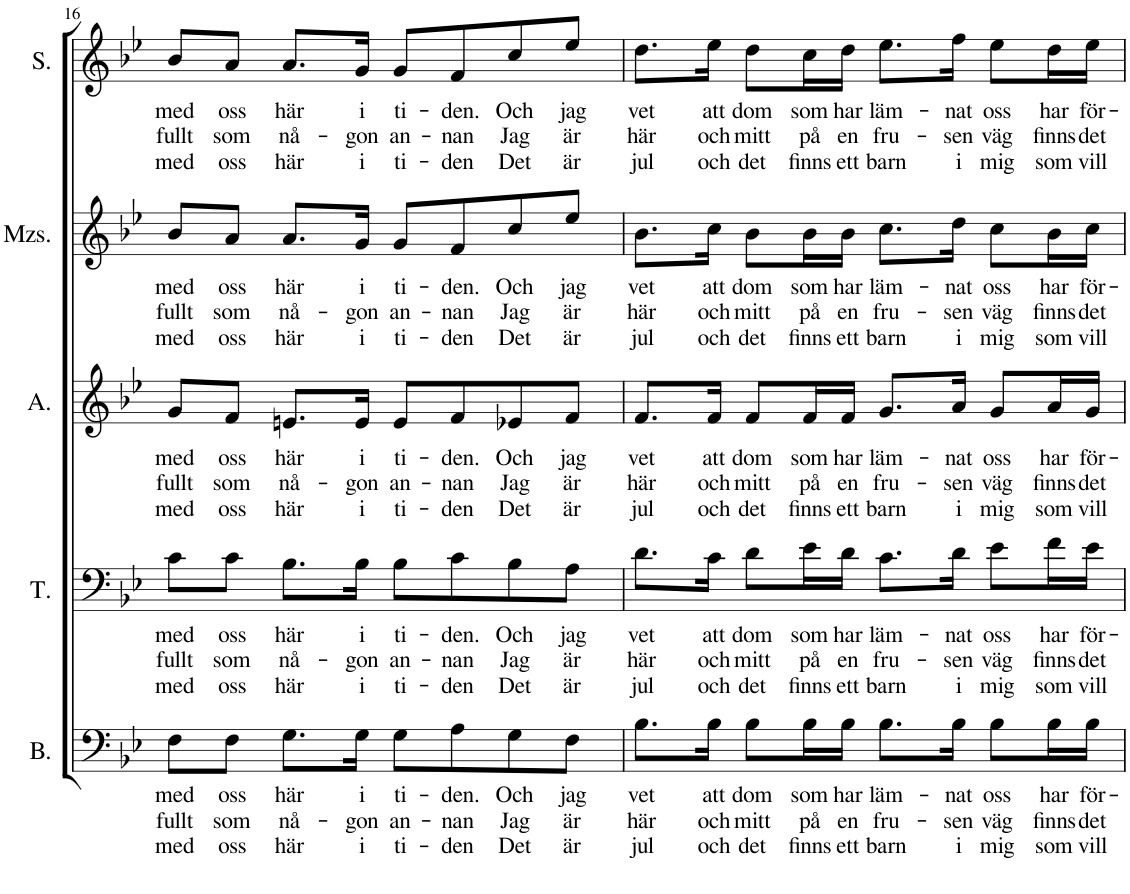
**kern	**text	**text	**text	**kern	**text	**text	**text	**kern	**text	**text	**text	**kern	**text	**text	**text	**kern	**text	**text	**text
*part5	*part5	*part5	*part5	*part4	*part4	*part4	*part4	*part3	*part3	*part3	*part3	*part2	*part2	*part2	*part2	*part1	*part1	*part1	*part1
*staff5	*staff5	*staff5	*staff5	*staff4	*staff4	*staff4	*staff4	*staff3	*staff3	*staff3	*staff3	*staff2	*staff2	*staff2	*staff2	*staff1	*staff1	*staff1	*staff1
*I"Bass	*	*	*	*I"Tenor	*	*	*	*I"Alto	*	*	*	*I"Mezzo-soprano	*	*	*	*I"Soprano	*	*	*
*I'B.	*	*	*	*I'T.	*	*	*	*I'A.	*	*	*	*I'Mzs.	*	*	*	*I'S.	*	*	*
!!LO:PB:g=z
*clefF4	*	*	*	*clefF4	*	*	*	*clefG2	*	*	*	*clefG2	*	*	*	*clefG2	*	*	*
*k[b-e-]	*	*	*	*k[b-e-]	*	*	*	*k[b-e-]	*	*	*	*k[b-e-]	*	*	*	*k[b-e-]	*	*	*
*M4/4	*	*	*	*M4/4	*	*	*	*M4/4	*	*	*	*M4/4	*	*	*	*M4/4	*	*	*
*met(c)	*	*	*	*met(c)	*	*	*	*met(c)	*	*	*	*met(c)	*	*	*	*met(c)	*	*	*
=16	=16	=16	=16	=16	=16	=16	=16	=16	=16	=16	=16	=16	=16	=16	=16	=16	=16	=16	=16
!	!LO:LY:b	!LO:LY:b	!LO:LY:b	!	!LO:LY:b	!LO:LY:b	!LO:LY:b	!	!LO:LY:b	!LO:LY:b	!LO:LY:b	!	!LO:LY:b	!LO:LY:b	!LO:LY:b	!	!LO:LY:b	!LO:LY:b	!LO:LY:b
8F\L	med	fullt	med	8c\L	med	fullt	med	8g/L	med	fullt	med	8b-/L	med	fullt	med	8b-/L	med	fullt	med
!	!LO:LY:b	!LO:LY:b	!LO:LY:b	!	!LO:LY:b	!LO:LY:b	!LO:LY:b	!	!LO:LY:b	!LO:LY:b	!LO:LY:b	!	!LO:LY:b	!LO:LY:b	!LO:LY:b	!	!LO:LY:b	!LO:LY:b	!LO:LY:b
8F\J	oss	som	oss	8c\J	oss	som	oss	8f/J	oss	som	oss	8a/J	oss	som	oss	8a/J	oss	som	oss
!	!LO:LY:b	!LO:LY:b	!LO:LY:b	!	!LO:LY:b	!LO:LY:b	!LO:LY:b	!	!LO:LY:b	!LO:LY:b	!LO:LY:b	!	!LO:LY:b	!LO:LY:b	!LO:LY:b	!	!LO:LY:b	!LO:LY:b	!LO:LY:b
8.G\L	här	nå-	här	8.B-\L	här	nå-	här	8.en/L	här	nå-	här	8.a/L	här	nå-	här	8.a/L	här	nå-	här
!	!LO:LY:b	!LO:LY:b	!LO:LY:b	!	!LO:LY:b	!LO:LY:b	!LO:LY:b	!	!LO:LY:b	!LO:LY:b	!LO:LY:b	!	!LO:LY:b	!LO:LY:b	!LO:LY:b	!	!LO:LY:b	!LO:LY:b	!LO:LY:b
16G\Jk	i	-gon	i	16B-\Jk	i	-gon	i	16e/Jk	i	-gon	i	16g/Jk	i	-gon	i	16g/Jk	i	-gon	i
!	!LO:LY:b	!LO:LY:b	!LO:LY:b	!	!LO:LY:b	!LO:LY:b	!LO:LY:b	!	!LO:LY:b	!LO:LY:b	!LO:LY:b	!	!LO:LY:b	!LO:LY:b	!LO:LY:b	!	!LO:LY:b	!LO:LY:b	!LO:LY:b
8G\L	ti-	an-	ti-	8B-\L	ti-	an-	ti-	8e/L	ti-	an-	ti-	8g/L	ti-	an-	ti-	8g/L	ti-	an-	ti-
!	!LO:LY:b	!LO:LY:b	!LO:LY:b	!	!LO:LY:b	!LO:LY:b	!LO:LY:b	!	!LO:LY:b	!LO:LY:b	!LO:LY:b	!	!LO:LY:b	!LO:LY:b	!LO:LY:b	!	!LO:LY:b	!LO:LY:b	!LO:LY:b
8A\	-den.	-nan	-den	8c\	-den.	-nan	-den	8f/	-den.	-nan	-den	8f/	-den.	-nan	-den	8f/	-den.	-nan	-den
!	!LO:LY:b	!LO:LY:b	!LO:LY:b	!	!LO:LY:b	!LO:LY:b	!LO:LY:b	!	!LO:LY:b	!LO:LY:b	!LO:LY:b	!	!LO:LY:b	!LO:LY:b	!LO:LY:b	!	!LO:LY:b	!LO:LY:b	!LO:LY:b
8G\	Och	Jag	Det	8B-\	Och	Jag	Det	8e-X/	Och	Jag	Det	8cc/	Och	Jag	Det	8cc/	Och	Jag	Det
!	!LO:LY:b	!LO:LY:b	!LO:LY:b	!	!LO:LY:b	!LO:LY:b	!LO:LY:b	!	!LO:LY:b	!LO:LY:b	!LO:LY:b	!	!LO:LY:b	!LO:LY:b	!LO:LY:b	!	!LO:LY:b	!LO:LY:b	!LO:LY:b
8F\J	jag	är	är	8A\J	jag	är	är	8f/J	jag	är	är	8ee-/J	jag	är	är	8ee-/J	jag	är	är
=17	=17	=17	=17	=17	=17	=17	=17	=17	=17	=17	=17	=17	=17	=17	=17	=17	=17	=17	=17
!	!LO:LY:b	!LO:LY:b	!LO:LY:b	!	!LO:LY:b	!LO:LY:b	!LO:LY:b	!	!LO:LY:b	!LO:LY:b	!LO:LY:b	!	!LO:LY:b	!LO:LY:b	!LO:LY:b	!	!LO:LY:b	!LO:LY:b	!LO:LY:b
8.B-\L	vet	här	jul	8.d\L	vet	här	jul	8.f/L	vet	här	jul	8.b-\L	vet	här	jul	8.dd\L	vet	här	jul
!	!LO:LY:b	!LO:LY:b	!LO:LY:b	!	!LO:LY:b	!LO:LY:b	!LO:LY:b	!	!LO:LY:b	!LO:LY:b	!LO:LY:b	!	!LO:LY:b	!LO:LY:b	!LO:LY:b	!	!LO:LY:b	!LO:LY:b	!LO:LY:b
16B-\Jk	att	och	och	16c\Jk	att	och	och	16f/Jk	att	och	och	16cc\Jk	att	och	och	16ee-\Jk	att	och	och
!	!LO:LY:b	!LO:LY:b	!LO:LY:b	!	!LO:LY:b	!LO:LY:b	!LO:LY:b	!	!LO:LY:b	!LO:LY:b	!LO:LY:b	!	!LO:LY:b	!LO:LY:b	!LO:LY:b	!	!LO:LY:b	!LO:LY:b	!LO:LY:b
8B-\L	dom	mitt	det	8d\L	dom	mitt	det	8f/L	dom	mitt	det	8b-\L	dom	mitt	det	8dd\L	dom	mitt	det
!	!LO:LY:b	!LO:LY:b	!LO:LY:b	!	!LO:LY:b	!LO:LY:b	!LO:LY:b	!	!LO:LY:b	!LO:LY:b	!LO:LY:b	!	!LO:LY:b	!LO:LY:b	!LO:LY:b	!	!LO:LY:b	!LO:LY:b	!LO:LY:b
16B-\L	som	på	finns	16e-\L	som	på	finns	16f/L	som	på	finns	16b-\L	som	på	finns	16cc\L	som	på	finns
!	!LO:LY:b	!LO:LY:b	!LO:LY:b	!	!LO:LY:b	!LO:LY:b	!LO:LY:b	!	!LO:LY:b	!LO:LY:b	!LO:LY:b	!	!LO:LY:b	!LO:LY:b	!LO:LY:b	!	!LO:LY:b	!LO:LY:b	!LO:LY:b
16B-\JJ	har	en	ett	16d\JJ	har	en	ett	16f/JJ	har	en	ett	16b-\JJ	har	en	ett	16dd\JJ	har	en	ett
!	!LO:LY:b	!LO:LY:b	!LO:LY:b	!	!LO:LY:b	!LO:LY:b	!LO:LY:b	!	!LO:LY:b	!LO:LY:b	!LO:LY:b	!	!LO:LY:b	!LO:LY:b	!LO:LY:b	!	!LO:LY:b	!LO:LY:b	!LO:LY:b
8.B-\L	läm-	fru-	barn	8.c\L	läm-	fru-	barn	8.g/L	läm-	fru-	barn	8.cc\L	läm-	fru-	barn	8.ee-\L	läm-	fru-	barn
!	!LO:LY:b	!LO:LY:b	!LO:LY:b	!	!LO:LY:b	!LO:LY:b	!LO:LY:b	!	!LO:LY:b	!LO:LY:b	!LO:LY:b	!	!LO:LY:b	!LO:LY:b	!LO:LY:b	!	!LO:LY:b	!LO:LY:b	!LO:LY:b
16B-\Jk	-nat	-sen	i	16d\Jk	-nat	-sen	i	16a/Jk	-nat	-sen	i	16dd\Jk	-nat	-sen	i	16ff\Jk	-nat	-sen	i
!	!LO:LY:b	!LO:LY:b	!LO:LY:b	!	!LO:LY:b	!LO:LY:b	!LO:LY:b	!	!LO:LY:b	!LO:LY:b	!LO:LY:b	!	!LO:LY:b	!LO:LY:b	!LO:LY:b	!	!LO:LY:b	!LO:LY:b	!LO:LY:b
8B-\L	oss	väg	mig	8e-\L	oss	väg	mig	8g/L	oss	väg	mig	8cc\L	oss	väg	mig	8ee-\L	oss	väg	mig
!	!LO:LY:b	!LO:LY:b	!LO:LY:b	!	!LO:LY:b	!LO:LY:b	!LO:LY:b	!	!LO:LY:b	!LO:LY:b	!LO:LY:b	!	!LO:LY:b	!LO:LY:b	!LO:LY:b	!	!LO:LY:b	!LO:LY:b	!LO:LY:b
16B-\L	har	finns	som	16f\L	har	finns	som	16a/L	har	finns	som	16b-\L	har	finns	som	16dd\L	har	finns	som
!	!LO:LY:b	!LO:LY:b	!LO:LY:b	!	!LO:LY:b	!LO:LY:b	!LO:LY:b	!	!LO:LY:b	!LO:LY:b	!LO:LY:b	!	!LO:LY:b	!LO:LY:b	!LO:LY:b	!	!LO:LY:b	!LO:LY:b	!LO:LY:b
16B-\JJ	för-	det	vill	16e-\JJ	för-	det	vill	16g/JJ	för-	det	vill	16cc\JJ	för-	det	vill	16ee-\JJ	för-	det	vill
=	=	=	=	=	=	=	=	=	=	=	=	=	=	=	=	=	=	=	=
*-	*-	*-	*-	*-	*-	*-	*-	*-	*-	*-	*-	*-	*-	*-	*-	*-	*-	*-	*-
